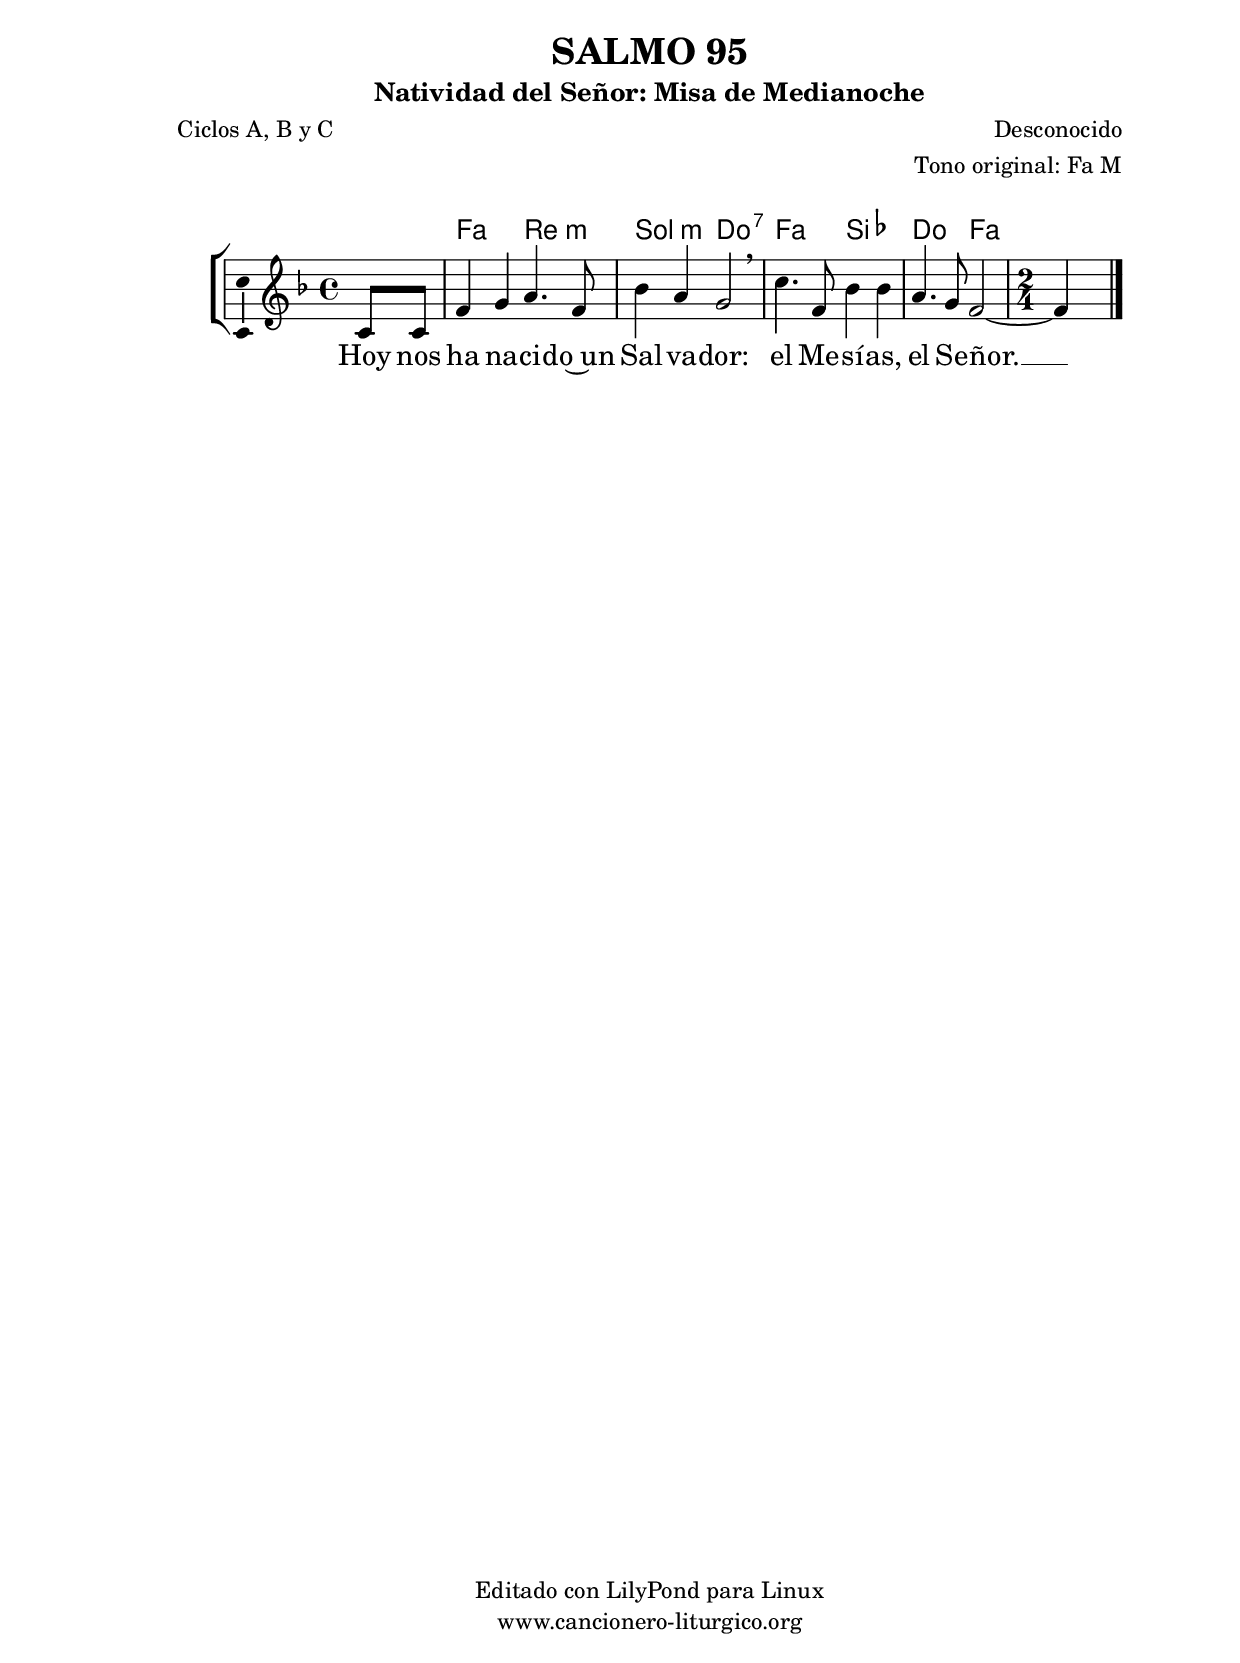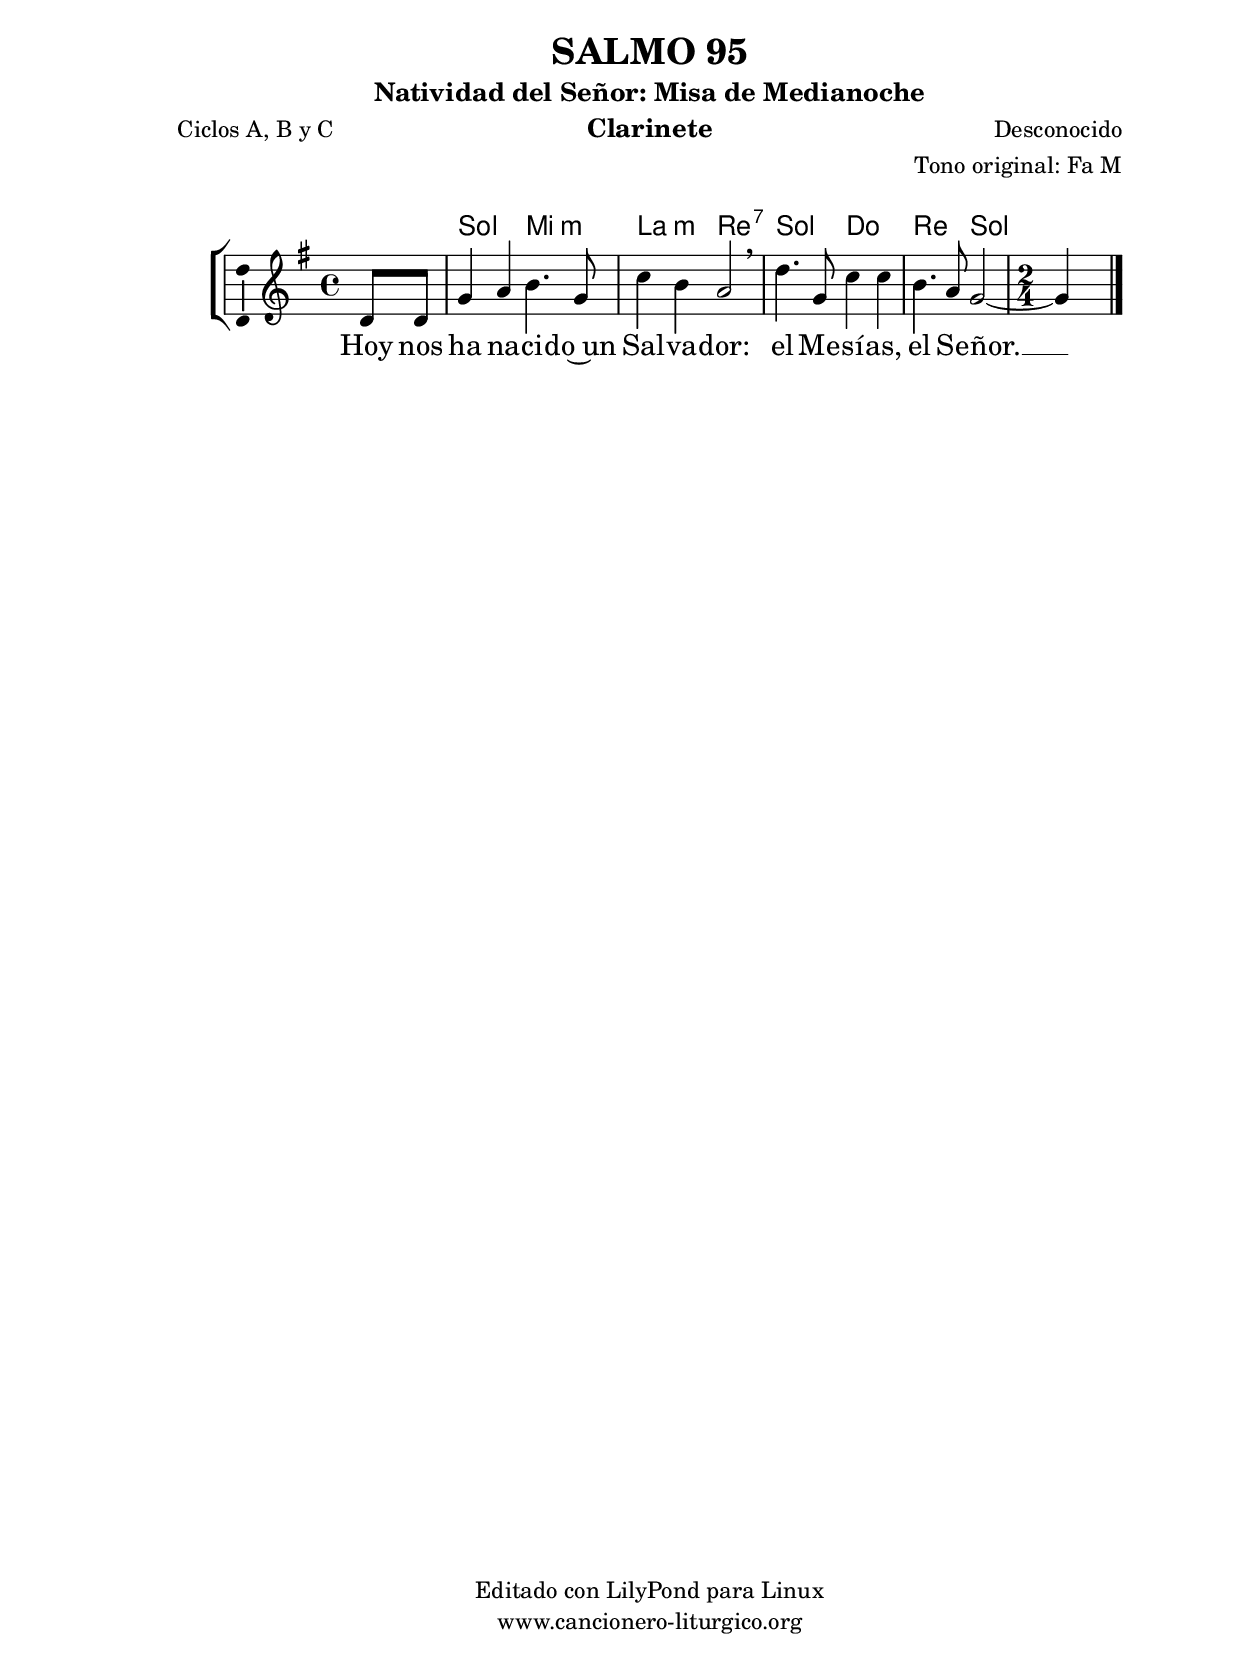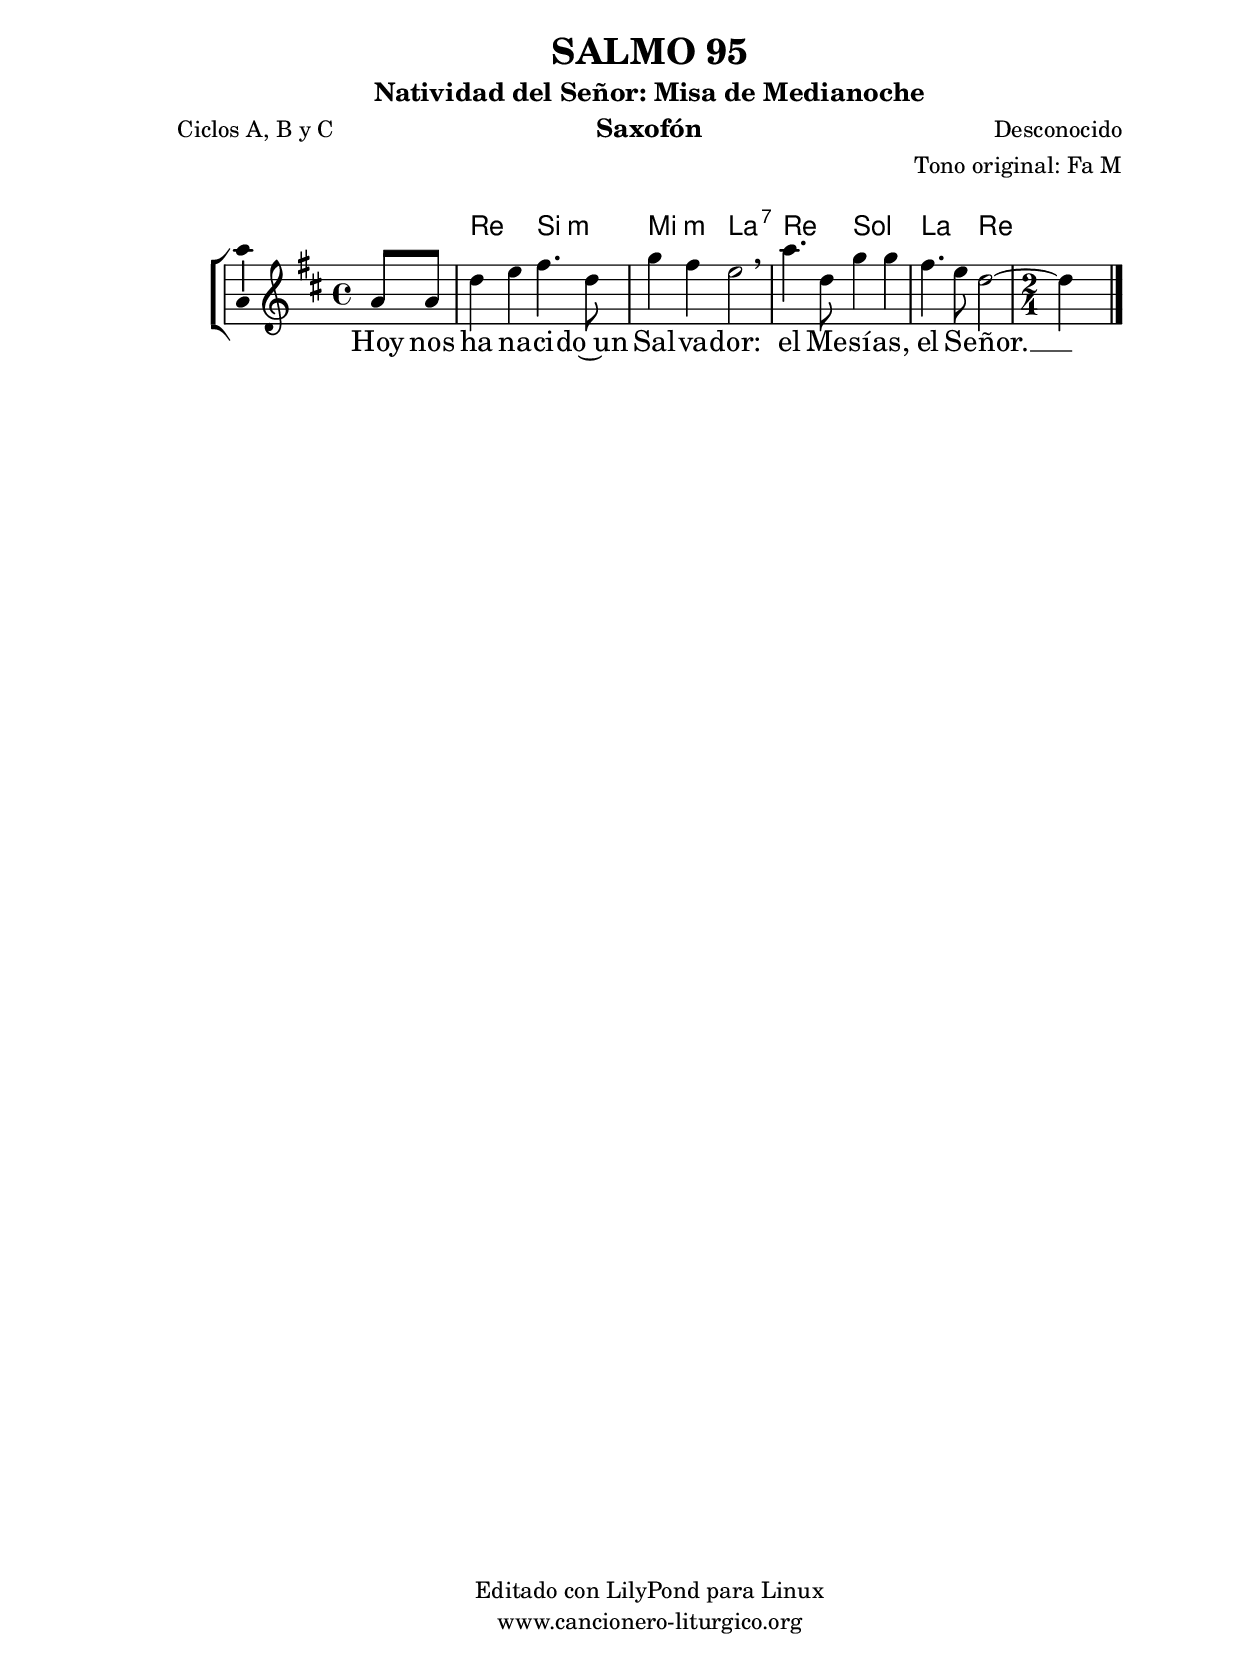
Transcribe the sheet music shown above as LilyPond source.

%
%para convertir .midi en .wav:
%timidity filename.midi -Ow -o finename.wav
%
%
%Para convertir de .wav a .mp3:
%lame -h -m j filename.wav
%
%
%para escuchar el midi:
%timidity nombrefichero.midi
%


%versión de lilypond para la que se ha escrito esta partitura:
\version "2.16.0"

	%Tamaño papel
	#(set-default-paper-size "a4")
	%Tamaño partitura
	#(set-global-staff-size 20)
	%No responde al pulsar sobre una nota
	#(ly:set-option 'point-and-click #f)

%parámetros del encabezamiento:
\header {
	title = "SALMO 95"
	subtitle = "Natividad del Señor: Misa de Medianoche"
	composer = "Desconocido"
	poet = "Ciclos A, B y C"
	meter = ""
	arranger = "Tono original: Fa M"
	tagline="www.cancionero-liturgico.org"
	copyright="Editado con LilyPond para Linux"
	tiempo = "Navidad"
	usos = "Salmo"
	letra = "Hoy nos ha nacido un Salvador: el Mesías, el Señor."
	}

%parámetros asociados al papel:
\paper  {
	oddHeaderMarkup = \markup {\fill-line { \on-the-fly #not-first-page \fromproperty #'header:title \on-the-fly #not-first-page \fromproperty #'header:composer }}
	evenHeaderMarkup = \markup {\fill-line { \fromproperty #'header:composer \fromproperty #'header:title }}
	#(set-paper-size "a4")
	print-page-number = ##f
	first-page-number = 1
	print-first-page-number = ##f
%	head-separation = 3.0 \cm
	top-margin = 2.0 \cm
	bottom-margin = 0.5\cm
%%%	bottom-margin = -1.0\cm
	left-margin = 3.0 \cm
	line-width = 16.0 \cm 
	indent = 8\mm
	interscoreline = 2.\mm
	between-system-space = 15\mm
%	para que las partituras no llenen la hoja:
	ragged-bottom = ##t
%	idem para la última hoja:
	ragged-last-bottom = ##f
%	para que las partituras llenen el ancho del papel:
	ragged-last = ##f
	after-title-space = 2.5 \cm
%page-count=1
%system-count=8

	%Flexible Vertical Spacing
%	markup-markup-spacing =
%	#'((basic-distance . 15) (minimum-distance . 15) (padding . 3))
	markup-system-spacing =
	#'((basic-distance . 15) (minimum-distance . 15) (padding . 3))
	system-system-spacing =
	#'((basic-distance . 15) (minimum-distance . 15) (padding . 3))
	score-system-spacing =
	#'((basic-distance . 15) (minimum-distance . 15) (padding . 5))
%	top-system-spacing = % header
%	#'((basic-distance . 8) (minimum-distance . 0) (padding . 3))
%	top-markup-spacing =
%	#'((basic-distance . 20) (minimum-distance . 20) (padding . 3))
	last-bottom-spacing = % footer
	#'((basic-distance . 5) (minimum-distance . 5) (padding . 3))
%	score-markup-spacing =
%	#'((basic-distance . 16) (minimum-distance . 13) (padding . 3))

	}


%parámetros que afectan a toda la partitura:
global =  {
	%clave de sol (G):
	\clef G
	%armadura:
%	\transpose d ees
	\key f \major
	\tempo 4=100
	\set Score.tempoHideNote = ##t
	}


acordes = {
	\italianChords
	\chordmode {
%	\transpose d ees
{

s4
f2 d:m g:m c:7 f bes c f f

	}
	}
}

melodia = 
%	\transpose d ees
{
	\relative c'{

\time 4/4
\partial4 c8 c
f4 g a4. f8
bes4 a g2 \breathe
c4. f,8 bes4 bes
a4. g8 f2~
\time 2/4
f4 s4

	\bar "|."
	}
	}


texto = \lyricmode {
Hoy nos ha na -- ci -- do~un Sal -- va -- dor:
el Me -- sí -- as, el Se -- ñor. __ _
	}


acordesStaff = \context ChordNames = acordesStaff <<
	\set chordChanges = ##t
	\acordes
	>>


vozStaff = \context Voice = vozStaff
\with {\consists "Ambitus_engraver"}
<<
%	\set Staff.instrumentName = ""
%	\set Staff.shortInstrumentName = ""
%	\set Staff.midiInstrument = #"clarinet"
%	\set Staff.midiInstrument = #"cello"
%	\set Staff.midiInstrument = #"flute"
	\set Staff.midiInstrument = #"electric guitar (jazz)"
%	\set Staff.midiInstrument = #"english horn"
%	\set Staff.midiInstrument = #"violin"
%	\set Staff.midiInstrument = #"glockenspiel"
	\set Staff.midiMinimumVolume = #0.7
	\set Staff.midiMaximumVolume = #0.9
	\global
	\melodia
	>>


textoStaff = \context Lyrics = textoStaff <<
	\lyricsto vozStaff \texto
	>>

\book {
	\score {
		\context ChoirStaff {
			\override StaffGroup.SystemStartBracket #'collapse-height = #1
			\override Score.SystemStartBar #'collapse-height = #1
			<<
			\acordesStaff
			\vozStaff
			\textoStaff
			>>
			}
		\layout {
	    		\context {
				\Lyrics
				\override LyricText #'font-size = #2
				}
	   		 \context {
				\Score
				%fontSize = #3
				\override StaffSymbol #'staff-space = #(magstep +3)
				%\override Beam #'thickness = #0.55
				%\override SpacingSpanner #'spacing-increment = #1.0
				%\override Slur #'height-limit = #1.5
				}
			}
		}
	\score {
		\unfoldRepeats
		\context ChoirStaff {
			<<
			\acordesStaff
			\vozStaff
			>>
			}
		\midi {
	  		\context {
	  			\Score
				tempoWholesPerMinute = #(ly:make-moment 70 4)
				}
			}
		}
	}

%Partitura para clarinete
#(define output-suffix "C")
\book {
	\header{
		instrument = "Clarinete"
		}
	\score {
		\context ChoirStaff {
			\override StaffGroup.SystemStartBracket #'collapse-height = #1
			\override Score.SystemStartBar #'collapse-height = #1
\transpose c d
			<<
			\acordesStaff
			\vozStaff
			\textoStaff
			>>
			}
		\layout {
	    		\context {
				\Lyrics
				\override LyricText #'font-size = #2
				}
	   		 \context {
				\Score
				%fontSize = #3
				\override StaffSymbol #'staff-space = #(magstep +3)
				%\override Beam #'thickness = #0.55
				%\override SpacingSpanner #'spacing-increment = #1.0
				%\override Slur #'height-limit = #1.5
				}
			}
		}
	}

%Partitura para saxofón
#(define output-suffix "S")
\book {
	\header{
		instrument = "Saxofón"
		}
	\score {
		\context ChoirStaff {
			\override StaffGroup.SystemStartBracket #'collapse-height = #1
			\override Score.SystemStartBar #'collapse-height = #1
\transpose c a
			<<
			\acordesStaff
			\vozStaff
			\textoStaff
			>>
			}
		\layout {
	    		\context {
				\Lyrics
				\override LyricText #'font-size = #2
				}
	   		 \context {
				\Score
				%fontSize = #3
				\override StaffSymbol #'staff-space = #(magstep +3)
				%\override Beam #'thickness = #0.55
				%\override SpacingSpanner #'spacing-increment = #1.0
				%\override Slur #'height-limit = #1.5
				}
			}
		}
	}

